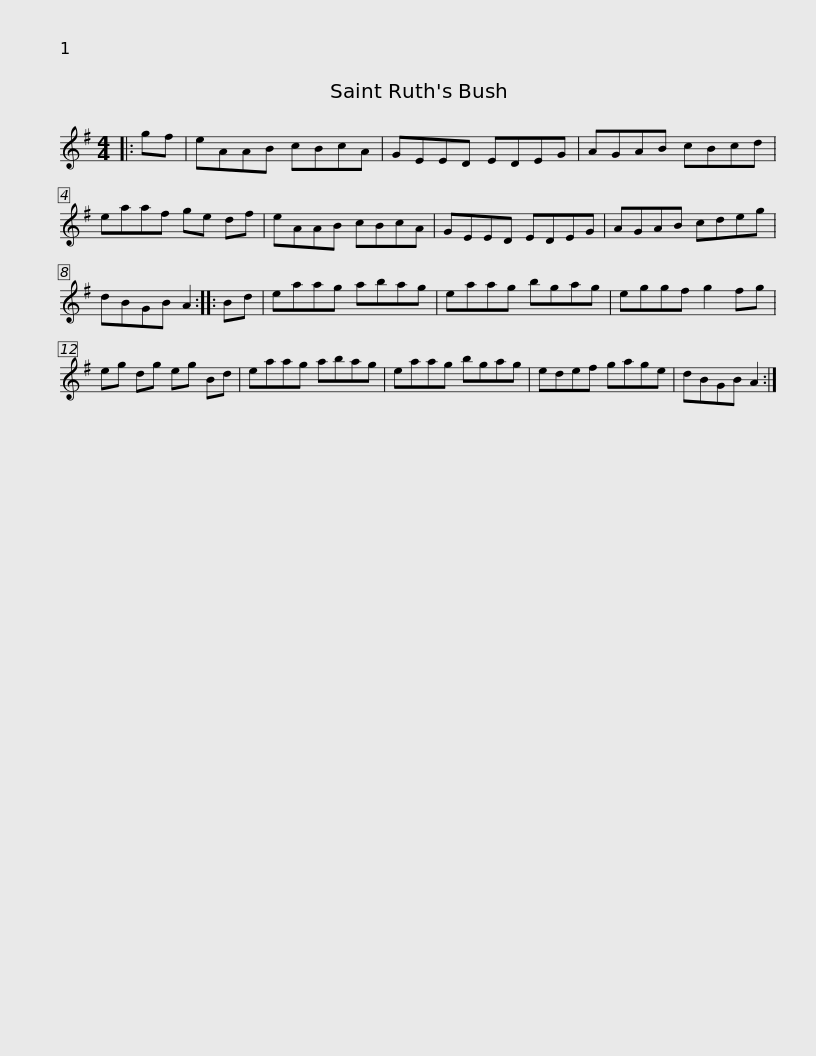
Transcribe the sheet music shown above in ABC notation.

X:1
L:1/8
M:4/4
I:linebreak $
K:G
V:1 treble
V:1
|: gf | eAAB cBcA | GEED EDEG | AGAB cBcd | eaaf ge df | %5
 eAAB cBcA |$ GEED EDEG | AGAB cdeg | dBGB A2 :: Bd | %10
 eaag abag | eaag bgag |$ eggf g2 fg | eg dg eg Bd | eaag abag | %15
 eaag bgag | edef gage |$ dBGB A2 :| %18
